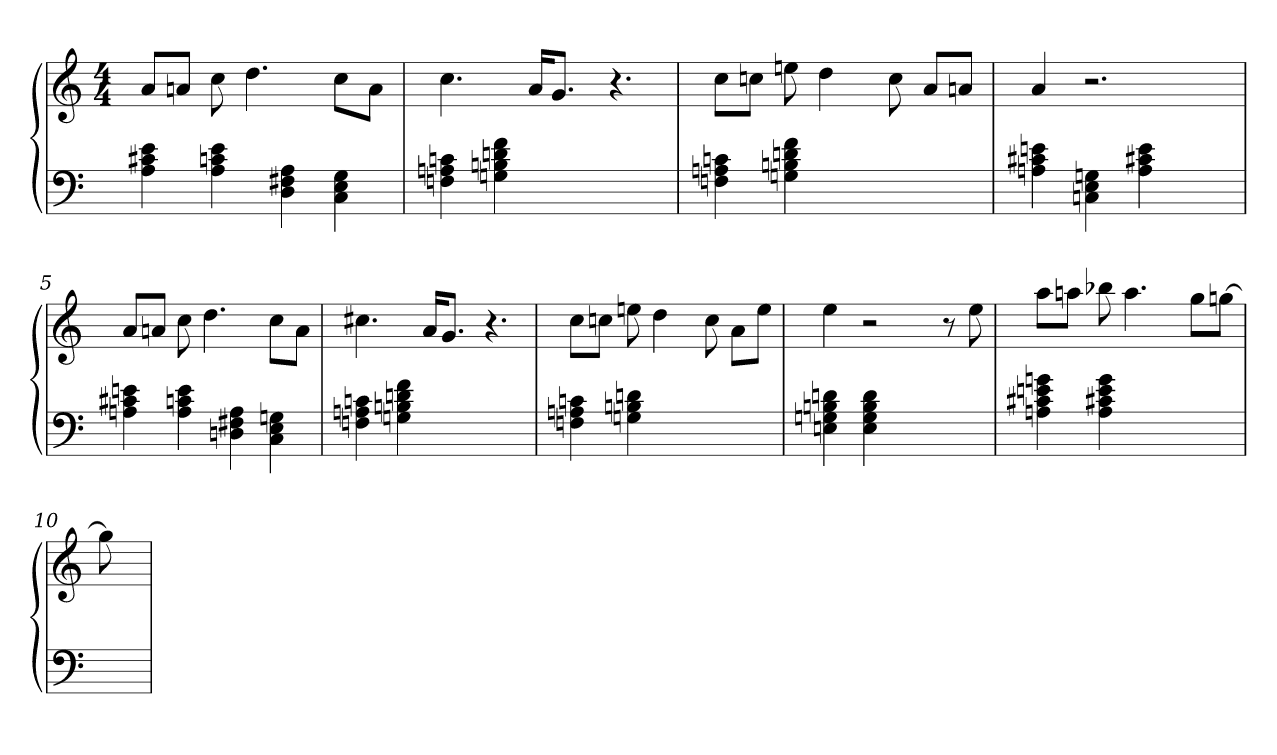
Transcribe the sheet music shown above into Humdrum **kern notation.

**kern	**kern
*part2	*part1
*staff2	*staff1
*	*M4/4
=1	=1
4A 4c#X 4e	8aL
.	8anJ
4A 4cn 4e	8cc
.	4.dd
4D 4F#X 4A	.
4C 4E 4G	8ccL
.	8aJ
=2	=2
4Fn 4An 4cn	4.cc
4Gn 4Bn 4dn 4f	.
.	16aKL
.	8.gJ
2ryy	.
.	4.r
=3	=3
4Fn 4An 4cn	8ccL
.	8ccnJ
4Gn 4Bn 4dn 4f	8een
.	4dd
2ryy	.
.	8cc
.	8aL
.	8anJ
=4	=4
4An 4c#X 4en	4a
4Cn 4E 4Gn	2.r
4A 4c#X 4e	.
4ryy	.
=5	=5
4An 4c#X 4en	8aL
.	8anJ
4A 4cn 4e	8cc
.	4.dd
4Dn 4F#X 4A	.
4C 4E 4Gn	8ccL
.	8aJ
=6	=6
4Fn 4An 4cn	4.cc#X
4Gn 4Bn 4dn 4f	.
.	16aKL
.	8.gJ
2ryy	.
.	4.r
=7	=7
4Fn 4An 4cn	8ccL
.	8ccnJ
4Gn 4Bn 4dn	8een
.	4dd
2ryy	.
.	8cc
.	8aL
.	8eeJ
=8	=8
4En 4Gn 4Bn 4dn	4ee
4E 4G 4B 4d	2r
2ryy	.
.	8r
.	8ee
=9	=9
4An 4c#X 4en 4gn	8aaL
.	8aanJ
4A 4c#X 4e 4g	8bb-X
.	4.aa
2ryy	.
.	8ggL
.	[8ggnJ
=10	=10
4ryy	8gg]
.	8ryy
=	=
*-	*-
